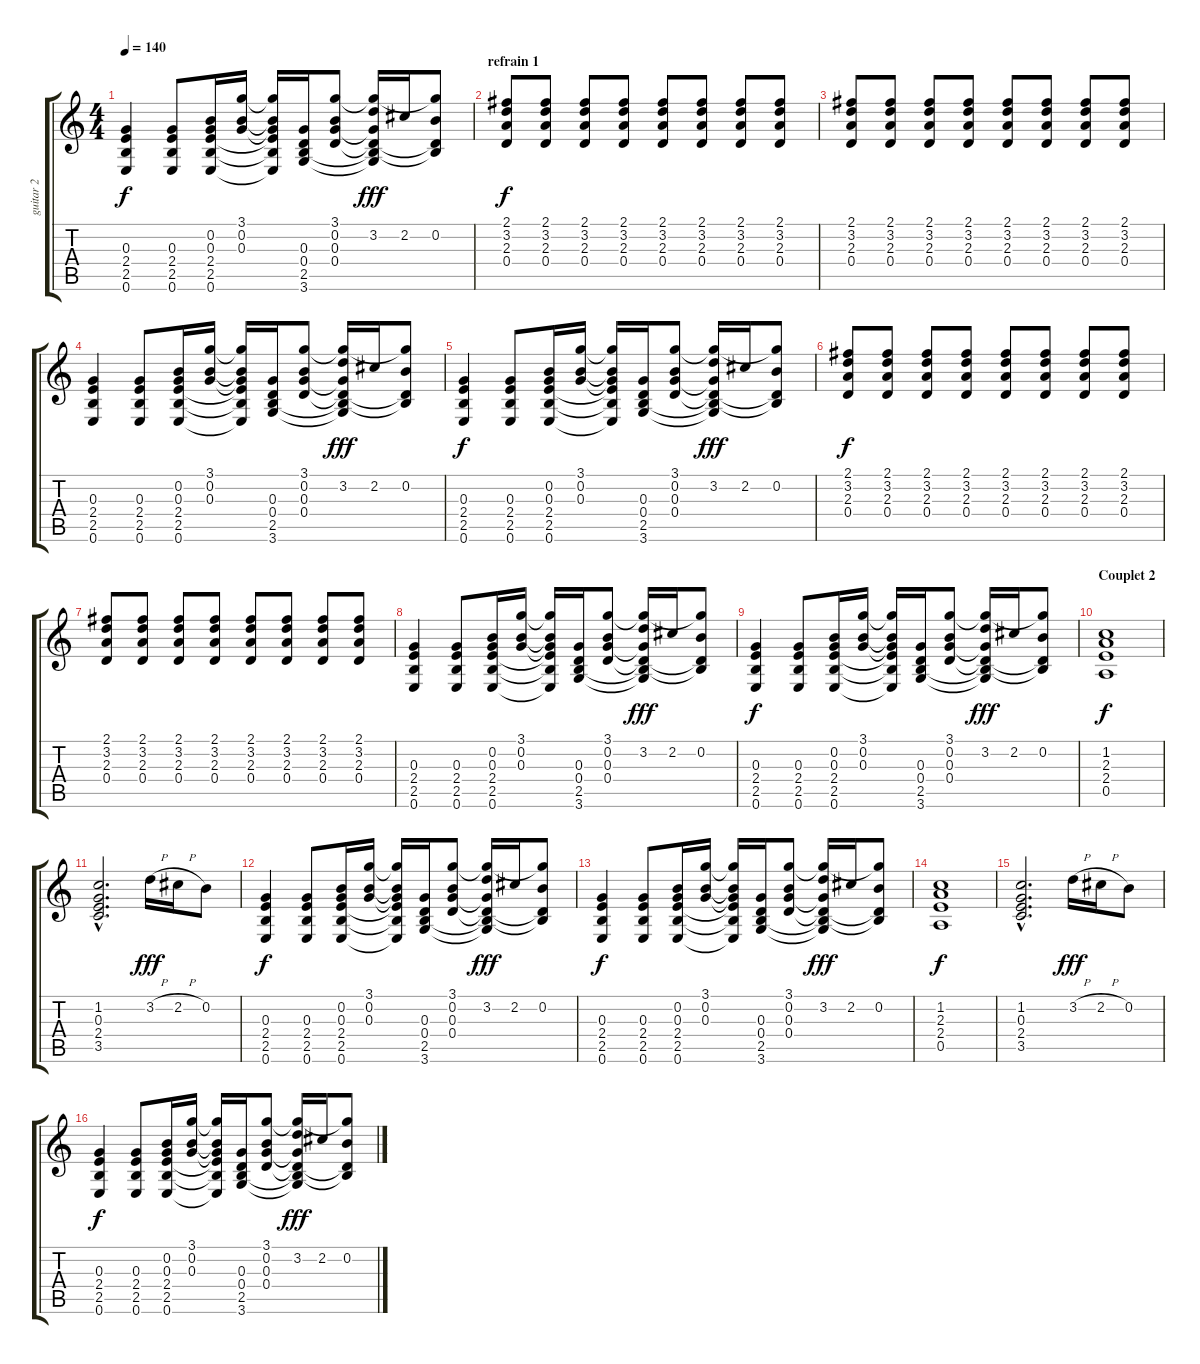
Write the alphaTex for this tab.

\track ("guitar 2" "guitar 2") {instrument overdrivenguitar}
\staff {score tabs}
\tuning (E4 B3 G3 D3 A2 E2) {hide}
\ts (4 4)
\tempo 140
\clef g2
\ks c
(0.3 2.4 2.5 0.6).4{dy f} (0.3 2.4 2.5 0.6).8 (0.2 0.3 2.4 2.5 0.6).16 (3.1 0.2 0.3).16 (3.1{t} 0.2{t} 0.3{t} 2.4{t} 2.5{t} 0.6{t}).16 (0.3 0.4 2.5 3.6).16 (3.1 0.2 0.3 0.4).8 (3.1{t} 3.2 0.3{t} 0.4{t} 2.5{t} 3.6{t}).16{dy fff} 2.2.16 (3.1{t} 0.2 0.4{t} 2.5{t}).8 |
\section ("" "refrain 1")
(2.1 3.2 2.3 0.4).8{dy f} (2.1 3.2 2.3 0.4).8 (2.1 3.2 2.3 0.4).8 (2.1 3.2 2.3 0.4).8 (2.1 3.2 2.3 0.4).8 (2.1 3.2 2.3 0.4).8 (2.1 3.2 2.3 0.4).8 (2.1 3.2 2.3 0.4).8 |
(2.1 3.2 2.3 0.4).8 (2.1 3.2 2.3 0.4).8 (2.1 3.2 2.3 0.4).8 (2.1 3.2 2.3 0.4).8 (2.1 3.2 2.3 0.4).8 (2.1 3.2 2.3 0.4).8 (2.1 3.2 2.3 0.4).8 (2.1 3.2 2.3 0.4).8 |
(0.3 2.4 2.5 0.6).4 (0.3 2.4 2.5 0.6).8 (0.2 0.3 2.4 2.5 0.6).16 (3.1 0.2 0.3).16 (3.1{t} 0.2{t} 0.3{t} 2.4{t} 2.5{t} 0.6{t}).16 (0.3 0.4 2.5 3.6).16 (3.1 0.2 0.3 0.4).8 (3.1{t} 3.2 0.3{t} 0.4{t} 2.5{t} 3.6{t}).16{dy fff} 2.2.16 (3.1{t} 0.2 0.4{t} 2.5{t}).8 |
(0.3 2.4 2.5 0.6).4{dy f} (0.3 2.4 2.5 0.6).8 (0.2 0.3 2.4 2.5 0.6).16 (3.1 0.2 0.3).16 (3.1{t} 0.2{t} 0.3{t} 2.4{t} 2.5{t} 0.6{t}).16 (0.3 0.4 2.5 3.6).16 (3.1 0.2 0.3 0.4).8 (3.1{t} 3.2 0.3{t} 0.4{t} 2.5{t} 3.6{t}).16{dy fff} 2.2.16 (3.1{t} 0.2 0.4{t} 2.5{t}).8 |
(2.1 3.2 2.3 0.4).8{dy f} (2.1 3.2 2.3 0.4).8 (2.1 3.2 2.3 0.4).8 (2.1 3.2 2.3 0.4).8 (2.1 3.2 2.3 0.4).8 (2.1 3.2 2.3 0.4).8 (2.1 3.2 2.3 0.4).8 (2.1 3.2 2.3 0.4).8 |
(2.1 3.2 2.3 0.4).8 (2.1 3.2 2.3 0.4).8 (2.1 3.2 2.3 0.4).8 (2.1 3.2 2.3 0.4).8 (2.1 3.2 2.3 0.4).8 (2.1 3.2 2.3 0.4).8 (2.1 3.2 2.3 0.4).8 (2.1 3.2 2.3 0.4).8 |
(0.3 2.4 2.5 0.6).4 (0.3 2.4 2.5 0.6).8 (0.2 0.3 2.4 2.5 0.6).16 (3.1 0.2 0.3).16 (3.1{t} 0.2{t} 0.3{t} 2.4{t} 2.5{t} 0.6{t}).16 (0.3 0.4 2.5 3.6).16 (3.1 0.2 0.3 0.4).8 (3.1{t} 3.2 0.3{t} 0.4{t} 2.5{t} 3.6{t}).16{dy fff} 2.2.16 (3.1{t} 0.2 0.4{t} 2.5{t}).8 |
(0.3 2.4 2.5 0.6).4{dy f} (0.3 2.4 2.5 0.6).8 (0.2 0.3 2.4 2.5 0.6).16 (3.1 0.2 0.3).16 (3.1{t} 0.2{t} 0.3{t} 2.4{t} 2.5{t} 0.6{t}).16 (0.3 0.4 2.5 3.6).16 (3.1 0.2 0.3 0.4).8 (3.1{t} 3.2 0.3{t} 0.4{t} 2.5{t} 3.6{t}).16{dy fff} 2.2.16 (3.1{t} 0.2 0.4{t} 2.5{t}).8 |
\section ("" "Couplet 2")
(1.2 2.3 2.4 0.5).1{dy f} |
(1.2{hac} 0.3{hac} 2.4{hac} 3.5{hac}).2{d} 3.2{h}.16{dy fff} 2.2{h}.16 0.2.8 |
(0.3 2.4 2.5 0.6).4{dy f} (0.3 2.4 2.5 0.6).8 (0.2 0.3 2.4 2.5 0.6).16 (3.1 0.2 0.3).16 (3.1{t} 0.2{t} 0.3{t} 2.4{t} 2.5{t} 0.6{t}).16 (0.3 0.4 2.5 3.6).16 (3.1 0.2 0.3 0.4).8 (3.1{t} 3.2 0.3{t} 0.4{t} 2.5{t} 3.6{t}).16{dy fff} 2.2.16 (3.1{t} 0.2 0.4{t} 2.5{t}).8 |
(0.3 2.4 2.5 0.6).4{dy f} (0.3 2.4 2.5 0.6).8 (0.2 0.3 2.4 2.5 0.6).16 (3.1 0.2 0.3).16 (3.1{t} 0.2{t} 0.3{t} 2.4{t} 2.5{t} 0.6{t}).16 (0.3 0.4 2.5 3.6).16 (3.1 0.2 0.3 0.4).8 (3.1{t} 3.2 0.3{t} 0.4{t} 2.5{t} 3.6{t}).16{dy fff} 2.2.16 (3.1{t} 0.2 0.4{t} 2.5{t}).8 |
(1.2 2.3 2.4 0.5).1{dy f} |
(1.2{hac} 0.3{hac} 2.4{hac} 3.5{hac}).2{d} 3.2{h}.16{dy fff} 2.2{h}.16 0.2.8 |
(0.3 2.4 2.5 0.6).4{dy f} (0.3 2.4 2.5 0.6).8 (0.2 0.3 2.4 2.5 0.6).16 (3.1 0.2 0.3).16 (3.1{t} 0.2{t} 0.3{t} 2.4{t} 2.5{t} 0.6{t}).16 (0.3 0.4 2.5 3.6).16 (3.1 0.2 0.3 0.4).8 (3.1{t} 3.2 0.3{t} 0.4{t} 2.5{t} 3.6{t}).16{dy fff} 2.2.16 (3.1{t} 0.2 0.4{t} 2.5{t}).8
